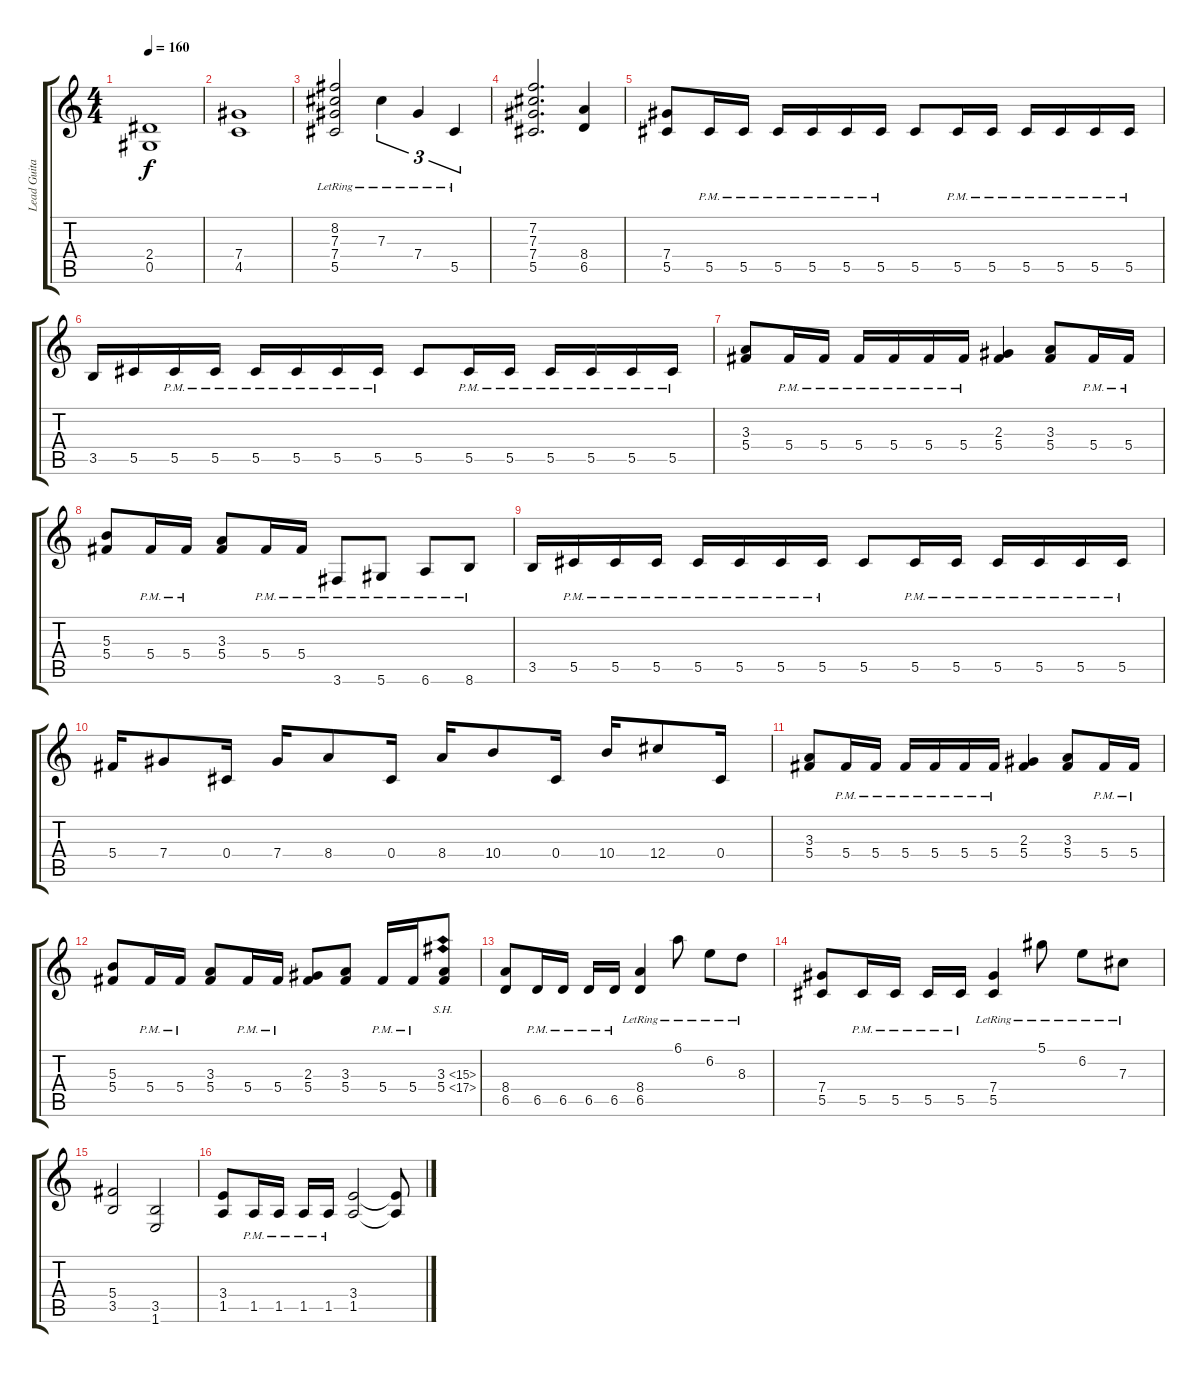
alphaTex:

\track ("Lead Guitar" "Lead Guita") {instrument distortionguitar}
\staff {score tabs}
\tuning (Eb4 Bb3 Gb3 Db3 Ab2 Eb2) {hide}
\ts (4 4)
\tempo 160
\clef g2
\ks c
(2.4 0.5).1{dy f} |
(7.4 4.5).1 |
(8.2 7.3 7.4{lr} 5.5{lr}).2 7.3{lr}.4{tu (3 2)} 7.4{lr}.4{tu (3 2)} 5.5{lr}.4{tu (3 2)} |
(7.2 7.3 7.4 5.5).2{d} (8.4 6.5).4 |
(7.4 5.5).8 5.5{pm}.16 5.5{pm}.16 5.5{pm}.16 5.5{pm}.16 5.5{pm}.16 5.5{pm}.16 5.5.8 5.5{pm}.16 5.5{pm}.16 5.5{pm}.16 5.5{pm}.16 5.5{pm}.16 5.5{pm}.16 |
3.5.16 5.5.16 5.5{pm}.16 5.5{pm}.16 5.5{pm}.16 5.5{pm}.16 5.5{pm}.16 5.5{pm}.16 5.5.8 5.5{pm}.16 5.5{pm}.16 5.5{pm}.16 5.5{pm}.16 5.5{pm}.16 5.5{pm}.16 |
(3.3 5.4).8 5.4{pm}.16 5.4{pm}.16 5.4{pm}.16 5.4{pm}.16 5.4{pm}.16 5.4{pm}.16 (2.3 5.4).4 (3.3 5.4).8 5.4{pm}.16 5.4{pm}.16 |
(5.3 5.4).8 5.4{pm}.16 5.4{pm}.16 (3.3 5.4).8 5.4{pm}.16 5.4{pm}.16 3.6{pm}.8 5.6{pm}.8 6.6{pm}.8 8.6{pm}.8 |
3.5.16 5.5{pm}.16 5.5{pm}.16 5.5{pm}.16 5.5{pm}.16 5.5{pm}.16 5.5{pm}.16 5.5{pm}.16 5.5.8 5.5{pm}.16 5.5{pm}.16 5.5{pm}.16 5.5{pm}.16 5.5{pm}.16 5.5{pm}.16 |
5.4.16 7.4.8 0.4.16 7.4.16 8.4.8 0.4.16 8.4.16 10.4.8 0.4.16 10.4.16 12.4.8 0.4.16 |
(3.3 5.4).8 5.4{pm}.16 5.4{pm}.16 5.4{pm}.16 5.4{pm}.16 5.4{pm}.16 5.4{pm}.16 (2.3 5.4).4 (3.3 5.4).8 5.4{pm}.16 5.4{pm}.16 |
(5.3 5.4).8 5.4{pm}.16 5.4{pm}.16 (3.3 5.4).8 5.4{pm}.16 5.4{pm}.16 (2.3 5.4).8 (3.3 5.4).8 5.4{pm}.16 5.4{pm}.16 (3.3{sh 12} 5.4{sh 12}).8 |
(8.4 6.5).8 6.5{pm}.16 6.5{pm}.16 6.5{pm}.16 6.5{pm}.16 (8.4{lr} 6.5{lr}).4 6.1{lr}.8 6.2{lr}.8 8.3{lr}.8 |
(7.4 5.5).8 5.5{pm}.16 5.5{pm}.16 5.5{pm}.16 5.5{pm}.16 (7.4{lr} 5.5{lr}).4 5.1{lr}.8 6.2{lr}.8 7.3{lr}.8 |
(5.4 3.5).2 (3.5 1.6).2 |
(3.4 1.5).8 1.5{pm}.16 1.5{pm}.16 1.5{pm}.16 1.5{pm}.16 (3.4 1.5).2 (3.4{t} 1.5{t}).8
